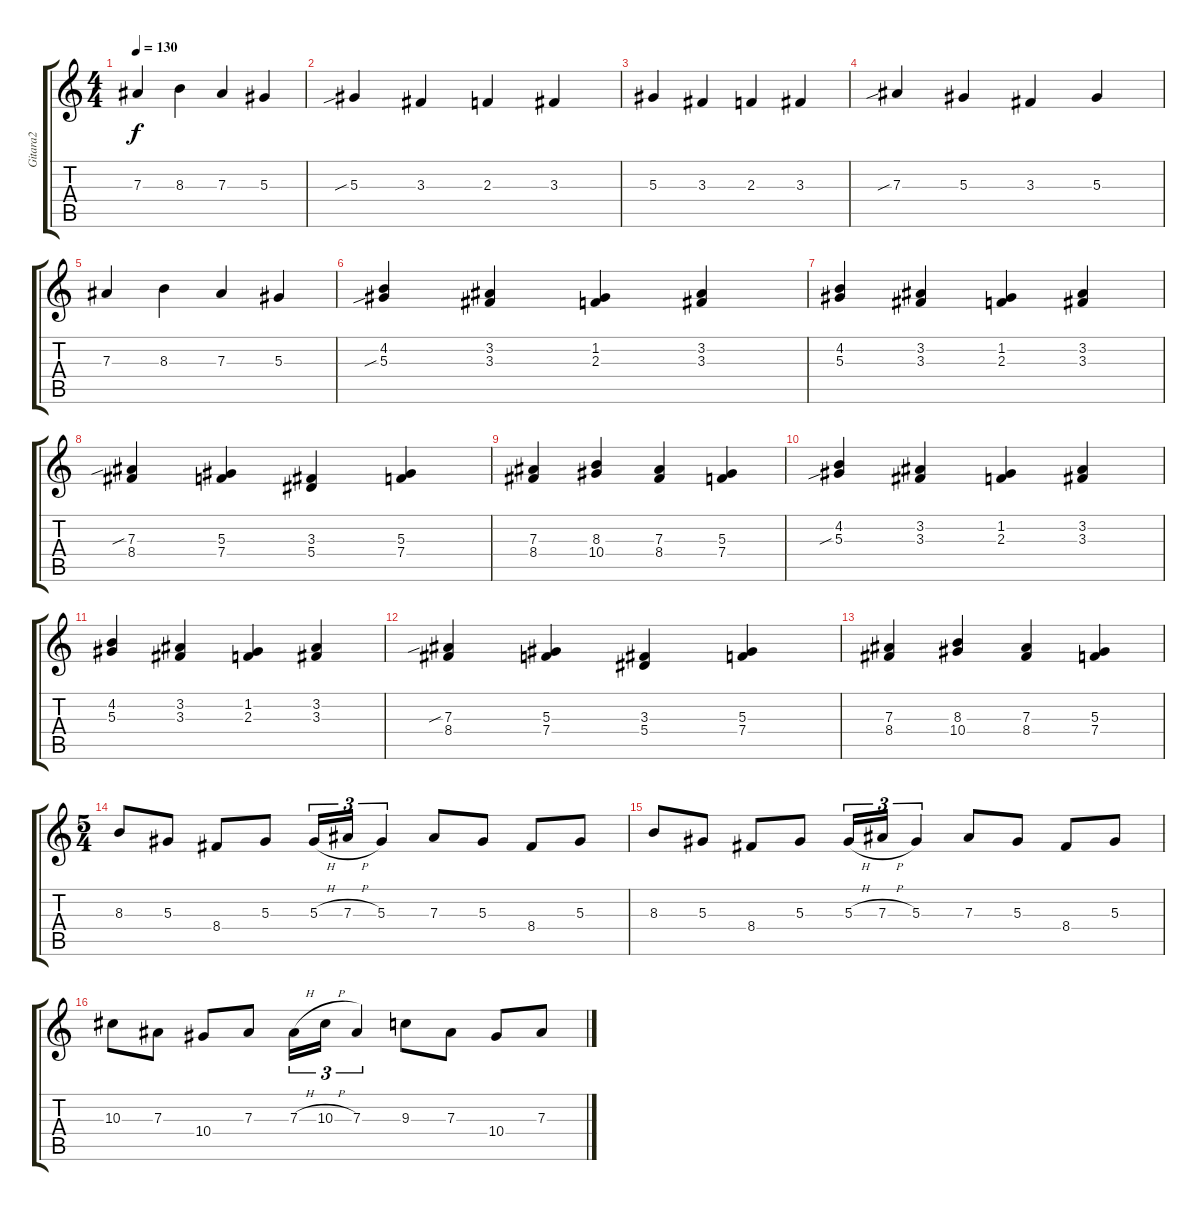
\track ("Gitara2" "Gitara2") {instrument distortionguitar}
\staff {score tabs}
\tuning (C4 G3 Eb3 Bb2 F2 C2) {hide}
\ts (4 4)
\tempo 130
\clef g2
\ks c
7.3.4{dy f} 8.3.4 7.3.4 5.3.4 |
5.3{sib}.4 3.3.4 2.3.4 3.3.4 |
5.3.4 3.3.4 2.3.4 3.3.4 |
7.3{sib}.4 5.3.4 3.3.4 5.3.4 |
7.3.4 8.3.4 7.3.4 5.3.4 |
(4.2 5.3{sib}).4 (3.2 3.3).4 (1.2 2.3).4 (3.2 3.3).4 |
(4.2 5.3).4 (3.2 3.3).4 (1.2 2.3).4 (3.2 3.3).4 |
(7.3{sib} 8.4).4 (5.3 7.4).4 (3.3 5.4).4 (5.3 7.4).4 |
(7.3 8.4).4 (8.3 10.4).4 (7.3 8.4).4 (5.3 7.4).4 |
(4.2 5.3{sib}).4 (3.2 3.3).4 (1.2 2.3).4 (3.2 3.3).4 |
(4.2 5.3).4 (3.2 3.3).4 (1.2 2.3).4 (3.2 3.3).4 |
(7.3{sib} 8.4).4 (5.3 7.4).4 (3.3 5.4).4 (5.3 7.4).4 |
(7.3 8.4).4 (8.3 10.4).4 (7.3 8.4).4 (5.3 7.4).4 |
\ts (5 4)
8.3.8 5.3.8 8.4.8 5.3.8 5.3{h}.16{tu (3 2)} 7.3{h}.16{tu (3 2)} 5.3.4{tu (3 2)} 7.3.8 5.3.8 8.4.8 5.3.8 |
8.3.8 5.3.8 8.4.8 5.3.8 5.3{h}.16{tu (3 2)} 7.3{h}.16{tu (3 2)} 5.3.4{tu (3 2)} 7.3.8 5.3.8 8.4.8 5.3.8 |
10.3.8 7.3.8 10.4.8 7.3.8 7.3{h}.16{tu (3 2)} 10.3{h}.16{tu (3 2)} 7.3.4{tu (3 2)} 9.3.8 7.3.8 10.4.8 7.3.8
